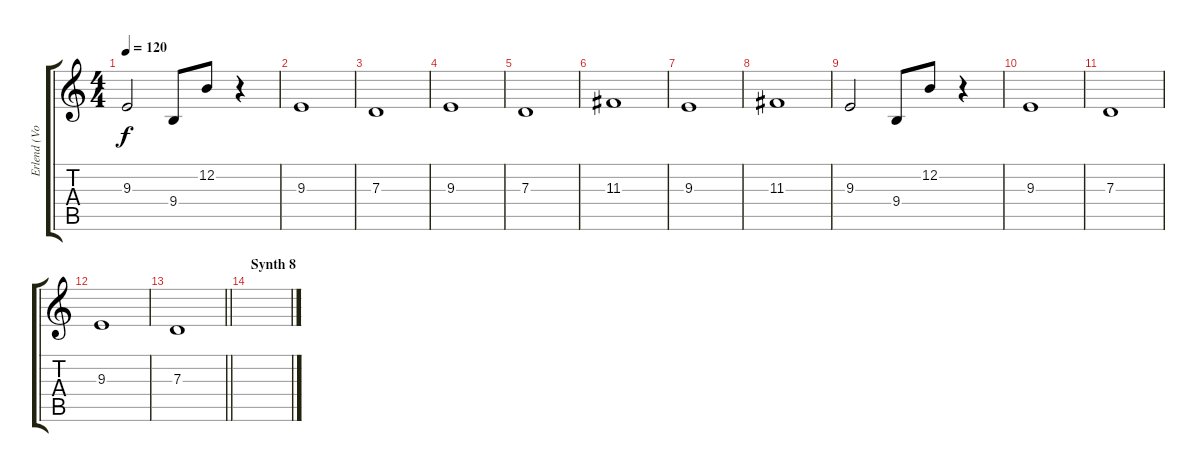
\track ("Erlend (Voice)" "Erlend (Vo") {instrument voiceoohs}
\staff {score tabs}
\tuning (E4 B3 G3 D3 A2 E2) {hide}
\ts (4 4)
\tempo 120
\clef g2
\ks c
9.3.2{dy f} 9.4.8 12.2.8 r.4 |
9.3.1 |
7.3.1 |
9.3.1 |
7.3.1 |
11.3.1 |
9.3.1 |
11.3.1 |
9.3.2 9.4.8 12.2.8 r.4 |
9.3.1 |
7.3.1 |
9.3.1 |
\barLineRight lightlight
7.3.1 |
\section ("" "Synth 8")
